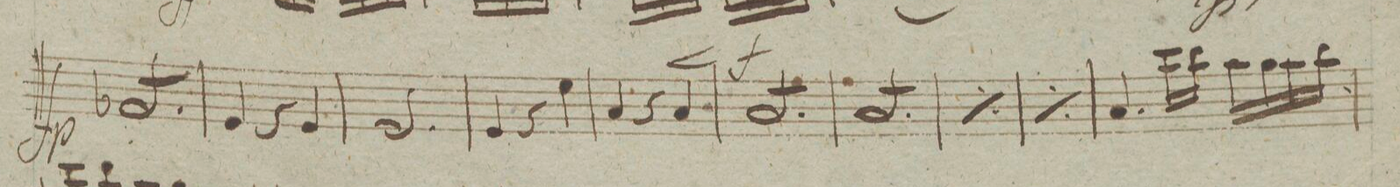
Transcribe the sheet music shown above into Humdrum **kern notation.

**kern	**dynam
*I"Baſso	*
*clefF4	*
*k[f#]	*
*M3/4	*
8AA-X/L	fp
8AA-X/	.
8AA-X/	.
8AA-X/	.
8AA-X/	.
8AA-X/J	.
*Xtremolo	*
=91	=91
4GG/	.
4r	.
4GG/	.
=92	=92
2.GG/	.
=93	=93
4GG/	.
4r	.
4G\	.
=94	=94
4C/	.
4r	.
4C/	<[
=95	=95
*tremolo	*
8C/L	f
8C/	.
8C/	.
8C/	.
8C/	.
8C/J	.
=96	=96
8C/L	.
8C/	.
8C/	.
8C/	.
8C/	.
8C/J	.
=97	=97
*rep	*
8C/L	.
8C/	.
8C/	.
8C/	.
8C/	.
8C/J	.
*Xrep	*
=98	=98
*rep	*
8C/L	.
8C/	.
8C/	.
8C/	.
8C/	.
8C/J	.
*Xrep	*
*Xtremolo	*
=99	=99
4.C/	.
16e\LL	.
16d\JJ	.
16c\LL	.
16B\	.
16c\	.
16d\JJ	.
=100	=100
*-	*-
